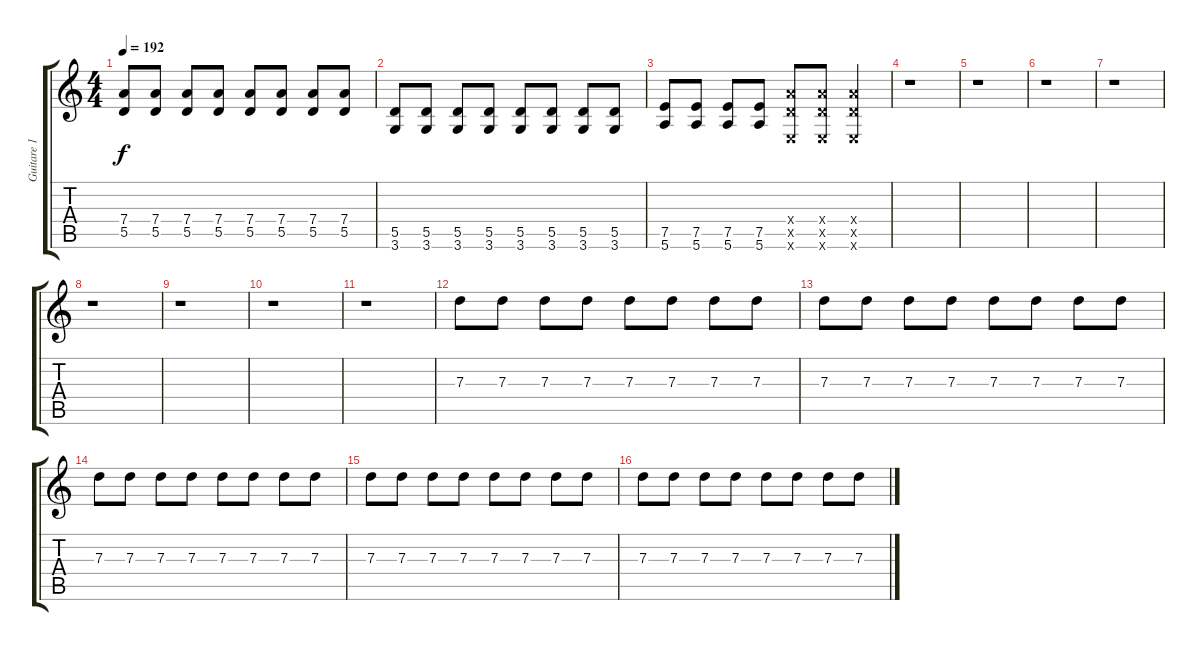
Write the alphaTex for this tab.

\track ("Guitare 1" "Guitare 1") {instrument distortionguitar}
\staff {score tabs}
\tuning (E4 B3 G3 D3 A2 E2) {hide}
\ts (4 4)
\tempo 192
\clef g2
\ks c
(7.4 5.5).8{dy f} (7.4 5.5).8 (7.4 5.5).8 (7.4 5.5).8 (7.4 5.5).8 (7.4 5.5).8 (7.4 5.5).8 (7.4 5.5).8 |
(5.5 3.6).8 (5.5 3.6).8 (5.5 3.6).8 (5.5 3.6).8 (5.5 3.6).8 (5.5 3.6).8 (5.5 3.6).8 (5.5 3.6).8 |
(7.5 5.6).8 (7.5 5.6).8 (7.5 5.6).8 (7.5 5.6).8 (7.4{x} 5.5{x} 0.6{x}).8 (7.4{x} 5.5{x} 0.6{x}).8 (7.4{x} 5.5{x} 0.6{x}).4 |
r.1 |
r.1 |
r.1 |
r.1 |
r.1 |
r.1 |
r.1 |
r.1 |
7.3.8 7.3.8 7.3.8 7.3.8 7.3.8 7.3.8 7.3.8 7.3.8 |
7.3.8 7.3.8 7.3.8 7.3.8 7.3.8 7.3.8 7.3.8 7.3.8 |
7.3.8 7.3.8 7.3.8 7.3.8 7.3.8 7.3.8 7.3.8 7.3.8 |
7.3.8 7.3.8 7.3.8 7.3.8 7.3.8 7.3.8 7.3.8 7.3.8 |
7.3.8 7.3.8 7.3.8 7.3.8 7.3.8 7.3.8 7.3.8 7.3.8
